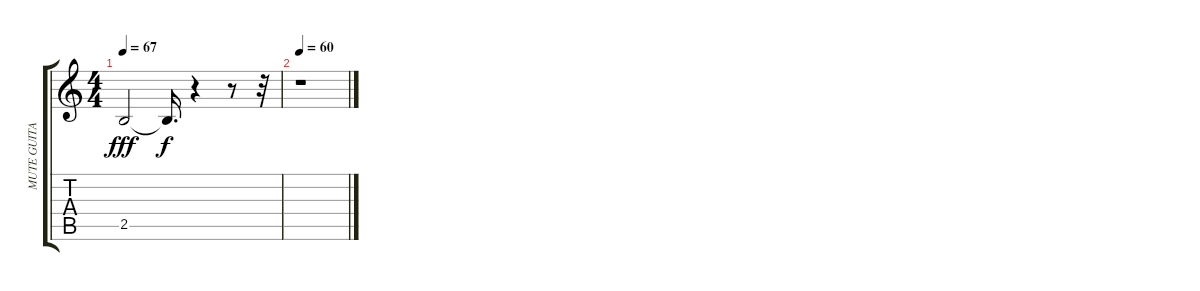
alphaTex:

\track ("MUTE GUITAR" "MUTE GUITA") {instrument electricguitarmuted}
\staff {score tabs}
\tuning (E4 B3 G3 D3 A2 E2) {hide}
\ts (4 4)
\tempo 67
\clef g2
\ks c
2.5.2{dy fff} 2.5{t}.16{d dy f} r.4 r.8 r.32 |
\tempo 60
r.1
